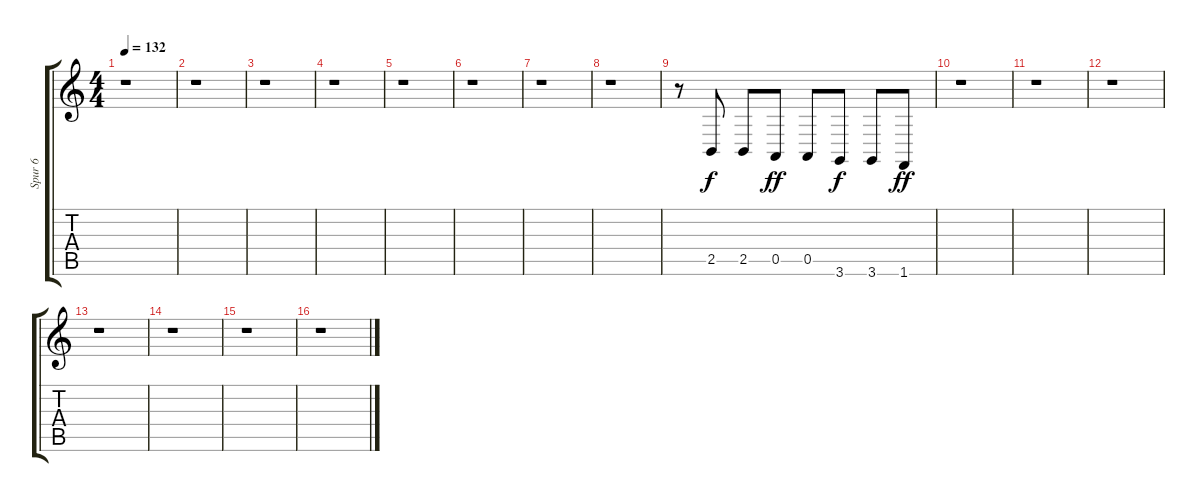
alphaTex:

\track ("Spur 6" "Spur 6") {instrument celesta}
\staff {score tabs}
\tuning (E4 B3 G3 D3 A2 E2) {hide}
\ts (4 4)
\tempo 132
\clef g2
\ks c
r.1{dy f instrument celesta} |
r.1 |
r.1 |
r.1 |
r.1 |
r.1 |
r.1 |
r.1 |
r.8 2.5.8 2.5.8 0.5.8{dy ff} 0.5.8 3.6.8{dy f} 3.6.8 1.6.8{dy ff} |
r.1 |
r.1 |
r.1 |
r.1 |
r.1 |
r.1 |
r.1
